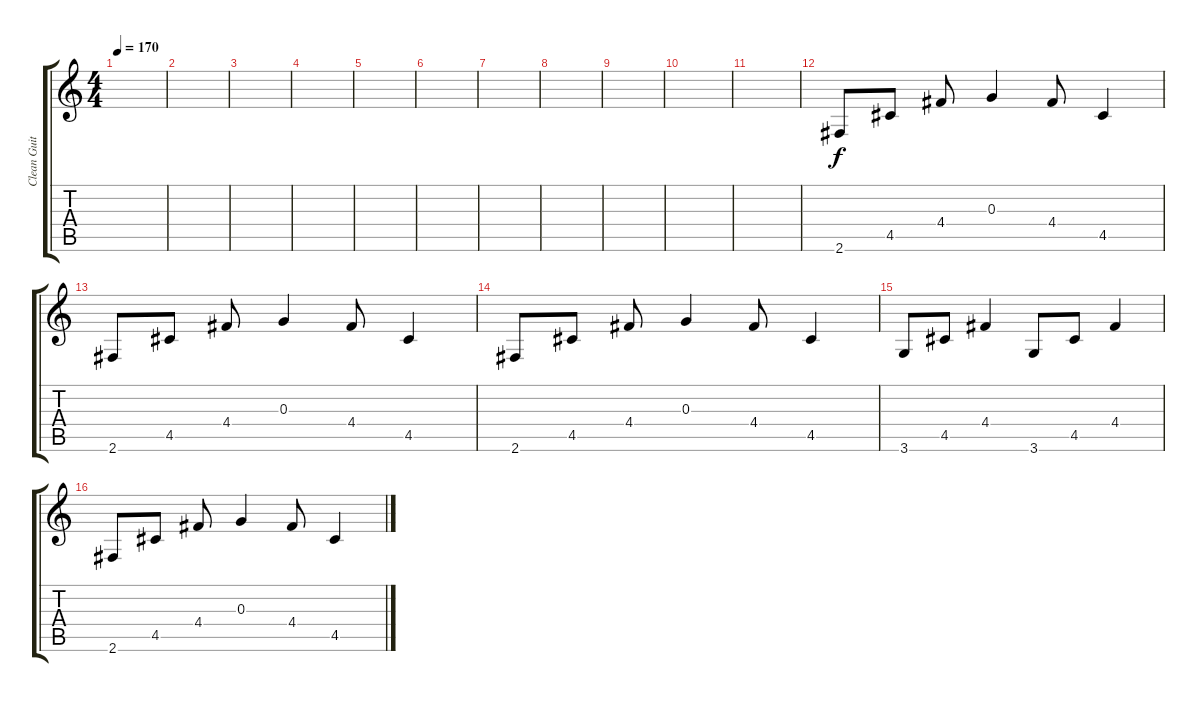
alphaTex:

\track ("Clean Guitar" "Clean Guit") {instrument electricguitarclean}
\staff {score tabs}
\tuning (E4 B3 G3 D3 A2 E2) {hide}
\ts (4 4)
\tempo 170
\clef g2
\ks c
|
|
|
|
|
|
|
|
|
|
|
2.6.8 4.5.8 4.4.8 0.3.4 4.4.8 4.5.4 |
2.6.8 4.5.8 4.4.8 0.3.4 4.4.8 4.5.4 |
2.6.8 4.5.8 4.4.8 0.3.4 4.4.8 4.5.4 |
3.6.8 4.5.8 4.4.4 3.6.8 4.5.8 4.4.4 |
2.6.8 4.5.8 4.4.8 0.3.4 4.4.8 4.5.4
